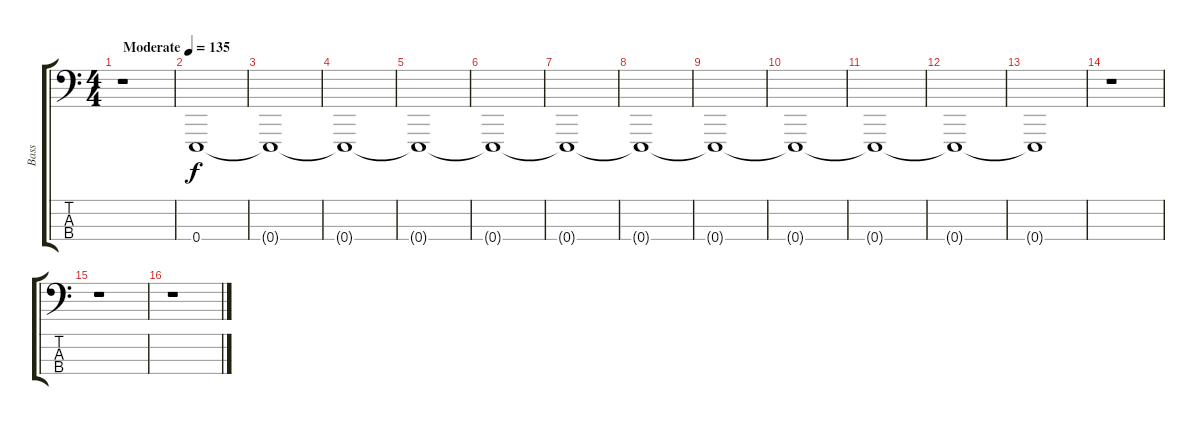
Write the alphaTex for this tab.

\track ("Bass" "Bass") {instrument lead8bassandlead}
\staff {score tabs}
\tuning (G2 D2 A1 E1) {hide}
\ts (4 4)
\tempo (135 "Moderate")
\clef f4
\ks c
r.1{dy f instrument lead8bassandlead} |
0.4.1{volume 0} |
0.4{t}.1 |
0.4{t}.1 |
0.4{t}.1 |
0.4{t}.1 |
0.4{t}.1 |
0.4{t}.1 |
0.4{t}.1 |
0.4{t}.1 |
0.4{t}.1 |
0.4{t}.1 |
0.4{t}.1 |
r.1 |
r.1 |
r.1
